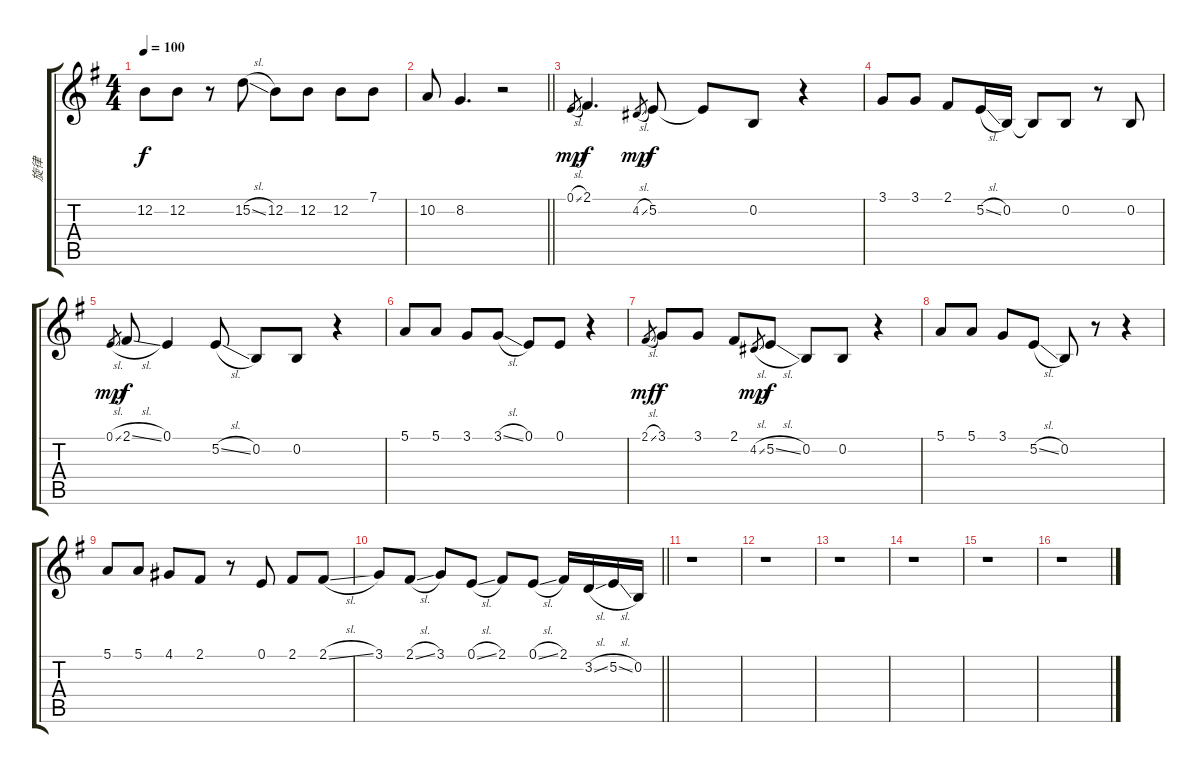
\track ("旋律" "旋律") {instrument tuba}
\staff {score tabs}
\tuning (E4 B3 G3 D3 A2 E2) {hide}
\ts (4 4)
\tempo 100
\clef g2
\ks g
12.2.8{dy f} 12.2.8 r.8 15.2{sl}.8 12.2.8 12.2.8 12.2.8 7.1.8 |
\barLineRight lightlight
10.2.8 8.2.4{d} r.2 |
\ks eminor
0.1{sl}.8{gr dy mp} 2.1.4{d dy f} 4.2{sl}.8{gr dy mp} 5.2.8{dy f} 5.2{t}.8 0.2.8 r.4 |
3.1.8 3.1.8 2.1.8 5.2{sl}.16 0.2.16 0.2{t}.8 0.2.8 r.8 0.2.8 |
0.1{sl}.8{gr dy mp} 2.1{sl}.8{dy f} 0.1.4 5.2{sl}.8 0.2.8 0.2.8 r.4 |
5.1.8 5.1.8 3.1.8 3.1{sl}.8 0.1.8 0.1.8 r.4 |
2.1{sl}.8{gr dy mf} 3.1.8{dy f} 3.1.8 2.1.8 4.2{sl}.8{gr dy mp} 5.2{sl}.8{dy f} 0.2.8 0.2.8 r.4 |
5.1.8 5.1.8 3.1.8 5.2{sl}.8 0.2.8 r.8 r.4 |
5.1.8 5.1.8 4.1.8 2.1.8 r.8 0.1.8 2.1.8 2.1{sl}.8 |
\barLineRight lightlight
3.1.8 2.1{sl}.8 3.1.8 0.1{sl}.8 2.1.8 0.1{sl}.8 2.1.16 3.2{sl}.16 5.2{sl}.16 0.2.16 |
r.1 |
r.1 |
r.1 |
r.1 |
r.1 |
r.1
